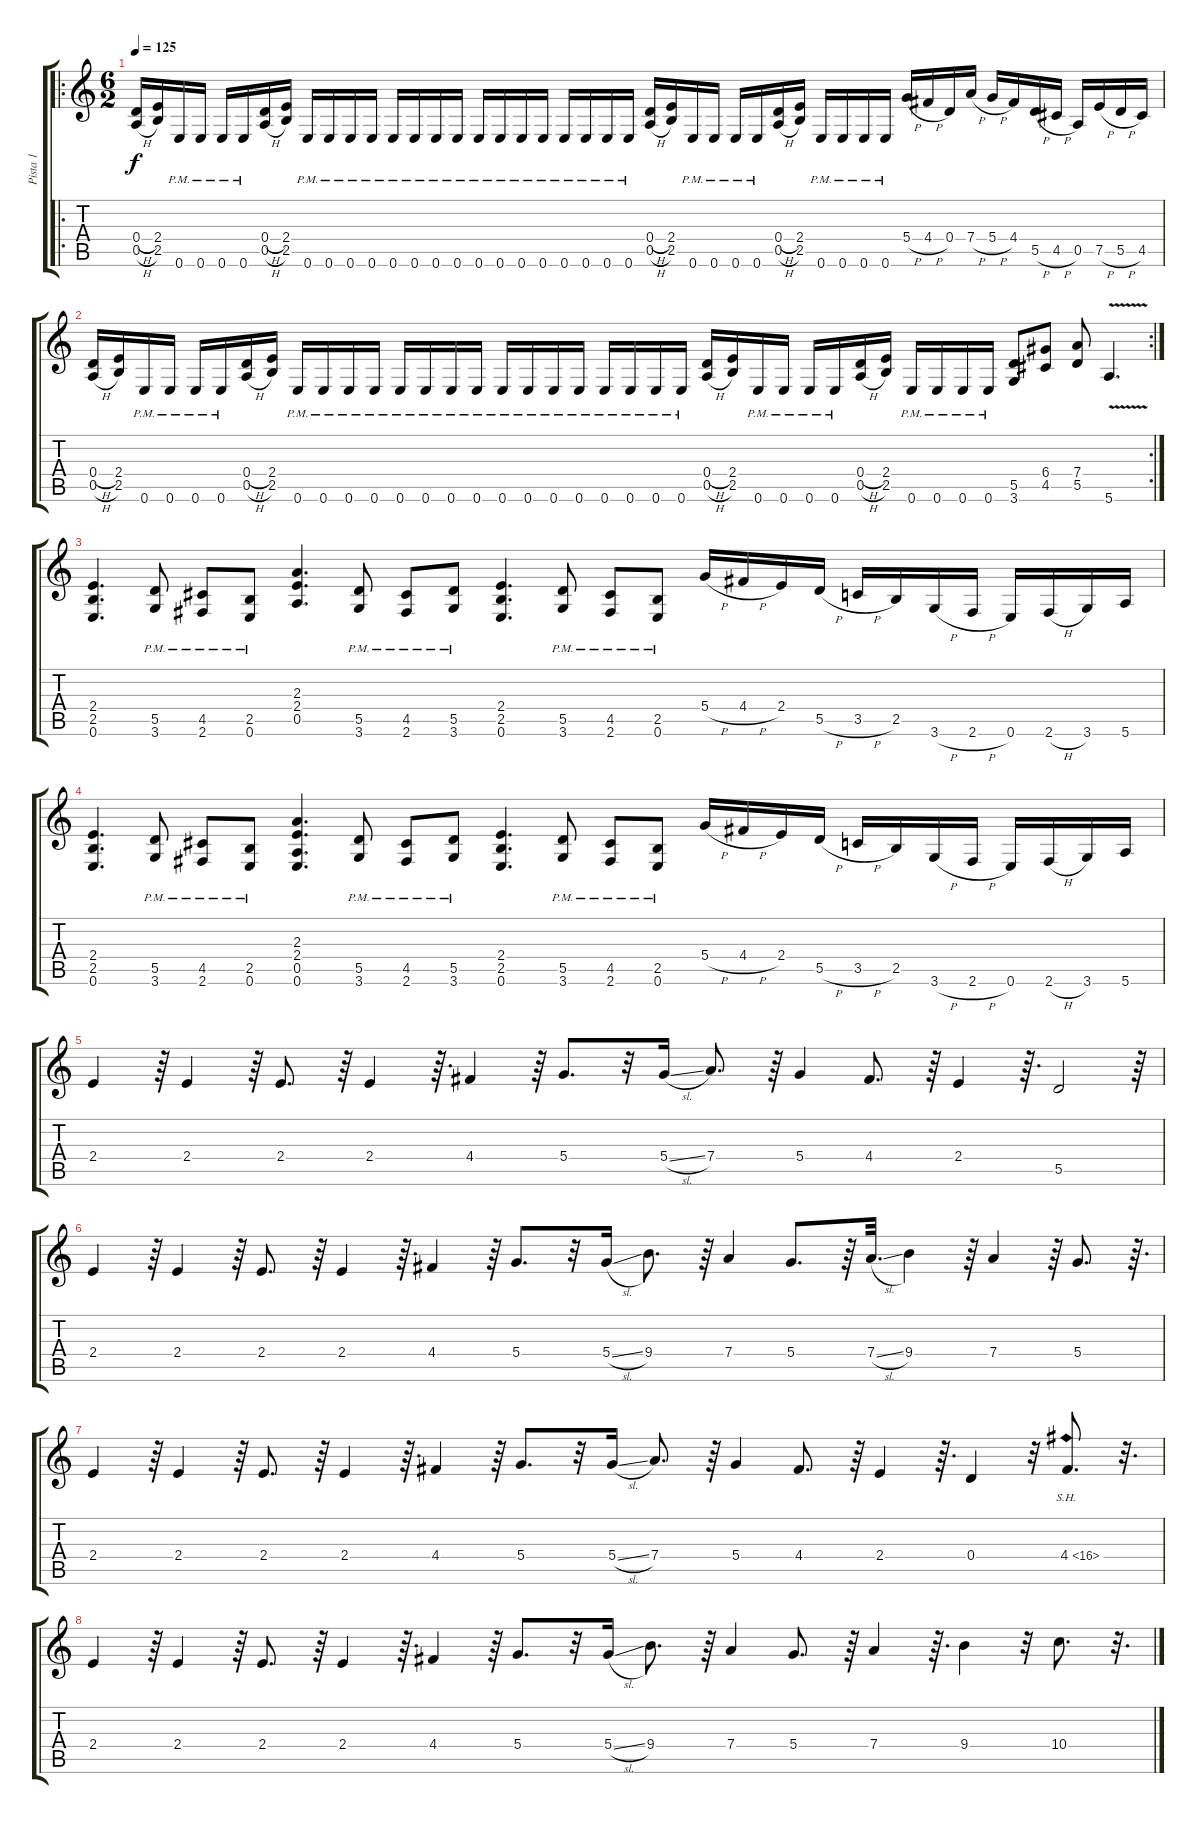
\track ("Pista 1" "Pista 1") {instrument overdrivenguitar}
\staff {score tabs}
\tuning (E4 B3 G3 D3 A2 E2) {hide}
\ro
\ts (6 2)
\tempo 125
\clef g2
\ks c
(0.4{h} 0.5{h}).16{dy f} (2.4 2.5).16 0.6{pm}.16 0.6{pm}.16 0.6{pm}.16 0.6{pm}.16 (0.4{h} 0.5{h}).16 (2.4 2.5).16 0.6{pm}.16 0.6{pm}.16 0.6{pm}.16 0.6{pm}.16 0.6{pm}.16 0.6{pm}.16 0.6{pm}.16 0.6{pm}.16 0.6{pm}.16 0.6{pm}.16 0.6{pm}.16 0.6{pm}.16 0.6{pm}.16 0.6{pm}.16 0.6{pm}.16 0.6{pm}.16 (0.4{h} 0.5{h}).16 (2.4 2.5).16 0.6{pm}.16 0.6{pm}.16 0.6{pm}.16 0.6{pm}.16 (0.4{h} 0.5{h}).16 (2.4 2.5).16 0.6{pm}.16 0.6{pm}.16 0.6{pm}.16 0.6{pm}.16 5.4{h}.16 4.4{h}.16 0.4.16 7.4{h}.16 5.4{h}.16 4.4.16 5.5{h}.16 4.5{h}.16 0.5.16 7.5{h}.16 5.5{h}.16 4.5.16 |
\rc 2
(0.4{h} 0.5{h}).16 (2.4 2.5).16 0.6{pm}.16 0.6{pm}.16 0.6{pm}.16 0.6{pm}.16 (0.4{h} 0.5{h}).16 (2.4 2.5).16 0.6{pm}.16 0.6{pm}.16 0.6{pm}.16 0.6{pm}.16 0.6{pm}.16 0.6{pm}.16 0.6{pm}.16 0.6{pm}.16 0.6{pm}.16 0.6{pm}.16 0.6{pm}.16 0.6{pm}.16 0.6{pm}.16 0.6{pm}.16 0.6{pm}.16 0.6{pm}.16 (0.4{h} 0.5{h}).16 (2.4 2.5).16 0.6{pm}.16 0.6{pm}.16 0.6{pm}.16 0.6{pm}.16 (0.4{h} 0.5{h}).16 (2.4 2.5).16 0.6{pm}.16 0.6{pm}.16 0.6{pm}.16 0.6{pm}.16 (5.5 3.6).8 (6.4 4.5).8 (7.4 5.5).8 5.6{v}.4{d} |
(2.4 2.5 0.6).4{d} (5.5{pm} 3.6{pm}).8 (4.5{pm} 2.6{pm}).8 (2.5{pm} 0.6{pm}).8 (2.3 2.4 0.5).4{d} (5.5{pm} 3.6{pm}).8 (4.5{pm} 2.6{pm}).8 (5.5{pm} 3.6{pm}).8 (2.4 2.5 0.6).4{d} (5.5{pm} 3.6{pm}).8 (4.5{pm} 2.6{pm}).8 (2.5{pm} 0.6{pm}).8 5.4{h}.16 4.4{h}.16 2.4.16 5.5{h}.16 3.5{h}.16 2.5.16 3.6{h}.16 2.6{h}.16 0.6.16 2.6{h}.16 3.6.16 5.6.16 |
(2.4 2.5 0.6).4{d} (5.5{pm} 3.6{pm}).8 (4.5{pm} 2.6{pm}).8 (2.5{pm} 0.6{pm}).8 (2.3 2.4 0.5 0.6).4{d} (5.5{pm} 3.6{pm}).8 (4.5{pm} 2.6{pm}).8 (5.5{pm} 3.6{pm}).8 (2.4 2.5 0.6).4{d} (5.5{pm} 3.6{pm}).8 (4.5{pm} 2.6{pm}).8 (2.5{pm} 0.6{pm}).8 5.4{h}.16 4.4{h}.16 2.4.16 5.5{h}.16 3.5{h}.16 2.5.16 3.6{h}.16 2.6{h}.16 0.6.16 2.6{h}.16 3.6.16 5.6.16 |
2.4.4 r.64 2.4.4 r.64 2.4.8{d} r.64 2.4.4 r.64{d} 4.4.4 r.64 5.4.8{d} r.32 5.4{sl}.16 7.4.8{d} r.64 5.4.4 4.4.8{d} r.64 2.4.4 r.64{d} 5.5.2 r.64 |
2.4.4 r.64 2.4.4 r.64 2.4.8{d} r.64 2.4.4 r.64{d} 4.4.4 r.64 5.4.8{d} r.32 5.4{sl}.16 9.4.8{d} r.64 7.4.4 5.4.8{d} r.64 7.4{sl}.32{d} 9.4.4 r.64 7.4.4 r.64 5.4.8{d} r.64{d} |
2.4.4 r.64 2.4.4 r.64 2.4.8{d} r.64 2.4.4 r.64{d} 4.4.4 r.64 5.4.8{d} r.32 5.4{sl}.16 7.4.8{d} r.64 5.4.4 4.4.8{d} r.64 2.4.4 r.64{d} 0.4.4 r.32 4.4{sh 12}.8{d} r.32{d} |
2.4.4 r.64 2.4.4 r.64 2.4.8{d} r.64 2.4.4 r.64{d} 4.4.4 r.64 5.4.8{d} r.32 5.4{sl}.16 9.4.8{d} r.64 7.4.4 5.4.8{d} r.64 7.4.4 r.64{d} 9.4.4 r.32 10.4.8{d} r.32{d}
